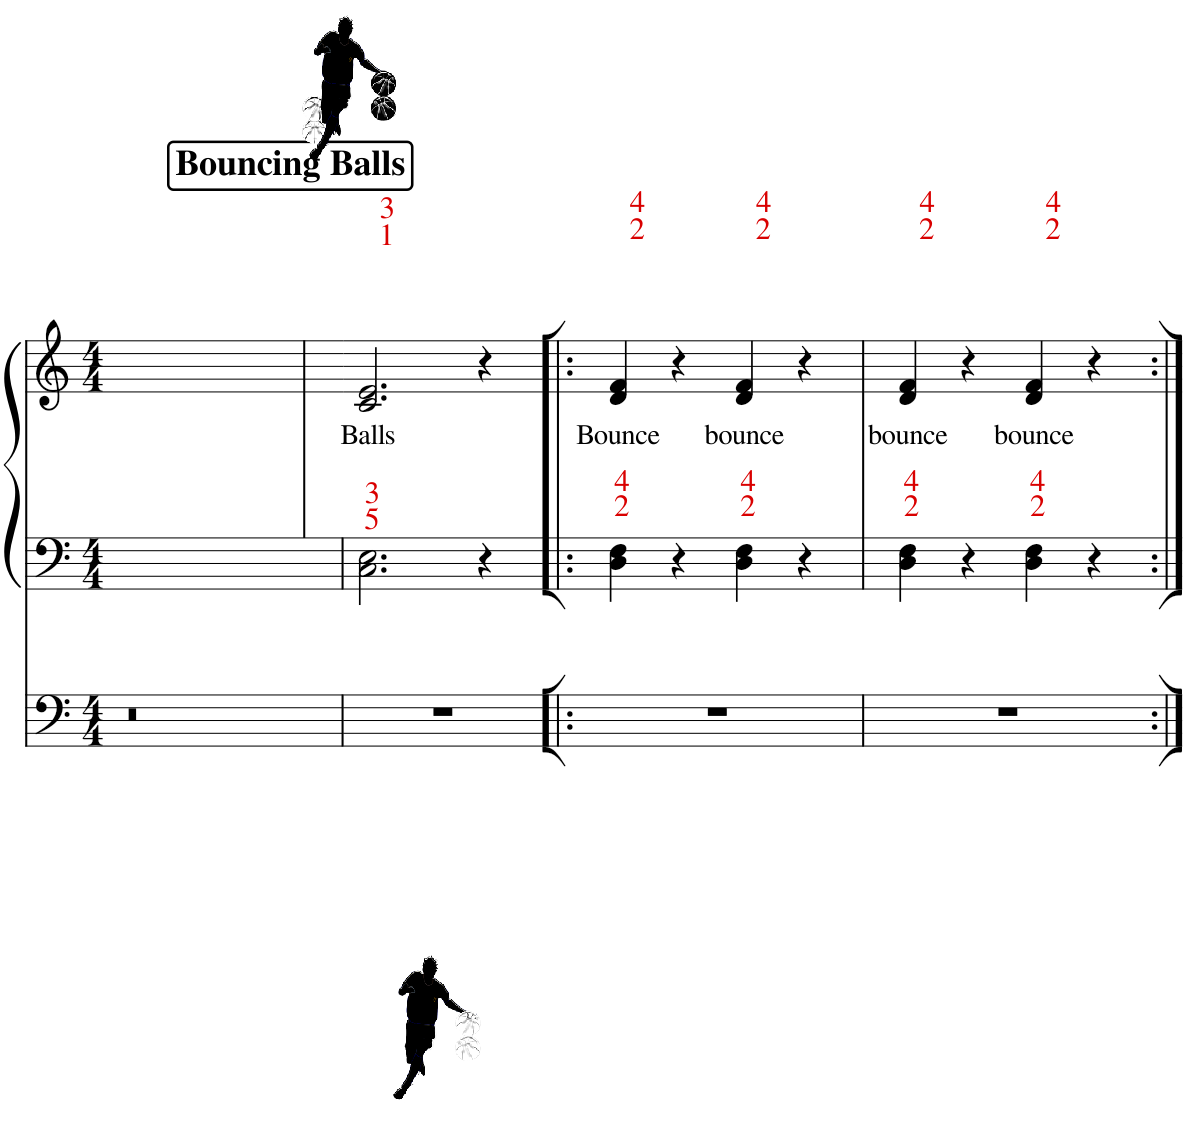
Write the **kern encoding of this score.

**kern	**kern	**kern	**kern	**text
*part3	*part2	*part1	*part1	*part1
*staff4	*staff3	*staff2	*staff1	*staff1
*I"Voice	*I"Voice	*I"Piano	*	*
*I'Vo.	*I'Vo.	*I'Pno	*	*
!!LO:PB:g=z
*clefG2	*clefG2	*clefF4	*clefG2	*
*k[]	*k[]	*k[]	*k[]	*
*M4/4	*M4/4	*M4/4	*M4/4	*
=81	=81	=81	=81	=81
*^	*	*	*	*
4r	1ryy	1ryy	1ryy	1ryy	.
2.cc	.	.	.	.	.
8r	4ee	1ryy	1ryy	1ryy	.
4.ff	.	.	.	.	.
.	8r	.	.	.	.
.	8r	.	.	.	.
4gg	4r	.	.	.	.
4r	4r	.	.	.	.
!!LO:REH:place=s1:a:B:cj:fs=14:t=Bouncing Balls
=82	=82	=82	=82	=82	=82
!	!	!LO:N:vis=8	!	!	!LO:LY:b
*	*	*^	*	*	*
*v	*v	*	*^	*	*	*
1r	8.r	4c	4.ryy	2.C\ 2.E\	2.c/ 2.e/	Balls
.	2e	.	.	.	.	.
.	.	4r	.	.	.	.
.	.	.	2r	.	.	.
.	.	2r	.	.	.	.
.	16r	.	.	.	.	.
.	8r	.	.	1ryy	1ryy	.
.	8r	.	8r	.	.	.
1ryy	1ryy	1ryy	1ryy	.	.	.
.	.	.	.	4r	4r	.
*	*	*v	*v	*	*	*
=83!|:	=83!|:	=83!|:	=83!|:	=83!|:	=83!|:
!	!	!	!	!	!LO:LY:b
1r	2d	8r	4D\ 4F\	4d/ 4f/	Bounce
.	.	2f	.	.	.
.	.	.	4r	4r	.
!	!	!	!	!	!LO:LY:b
.	2d	.	4D\ 4F\	4d/ 4f/	bounce
.	.	4.f	.	.	.
.	.	.	4r	4r	.
=84	=84	=84	=84	=84	=84
!	!	!	!	!	!LO:LY:b
1r	2d	8r	4D\ 4F\	4d/ 4f/	bounce
.	.	2f	.	.	.
.	.	.	4r	4r	.
!	!	!	!	!	!LO:LY:b
.	2d	.	4D\ 4F\	4d/ 4f/	bounce
.	.	4.f	.	.	.
.	.	.	4r	4r	.
*	*v	*v	*	*	*
=:|!	=:|!	=:|!	=:|!	=:|!
*-	*-	*-	*-	*-
